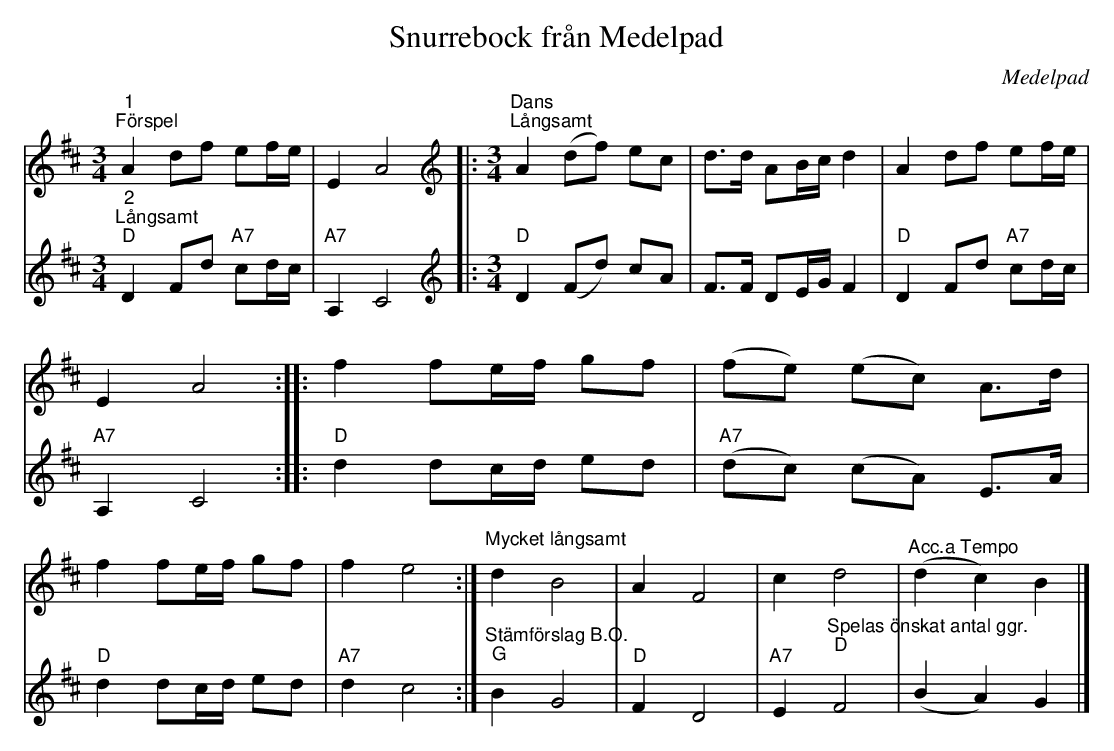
X:1
T:Snurrebock från Medelpad
O:Medelpad
L:1/8
M:3/4
K:D
V:1
"^1""^Förspel" A2 df ef/e/ | E2 A4 |: [K:D][M:3/4]"^Dans"[K:treble]"^Långsamt" A2 (df) ec | d>d AB/c/ d2 |
A2 df ef/e/ |  E2 A4 :: f2 fe/f/ gf | (fe) (ec) A>d |
f2 fe/f/ gf | f2 e4 :| "^Mycket långsamt" d2 B4 | A2 F4 | c2 d4 |"^Acc.a Tempo" (d2 c2) B2 |]
V:2
"^2""^Långsamt" "D" D2 Fd "A7" cd/c/ | "A7" A,2 C4 |: [K:D][M:3/4][K:treble] "D" D2 (Fd) cA | F>F DE/G/ F2 |
"D" D2 Fd "A7" cd/c/ | "A7" A,2 C4 ::"D" d2 dc/d/ ed |"A7" (dc) (cA) E>A |
"D" d2 dc/d/ ed |"A7" d2 c4 :| "^Stämförslag B.O." "G" B2 G4 | "D" F2 D4 | "A7" E2 "^Spelas önskat antal ggr." "D" F4 |  (B2 A2) G2 |]
